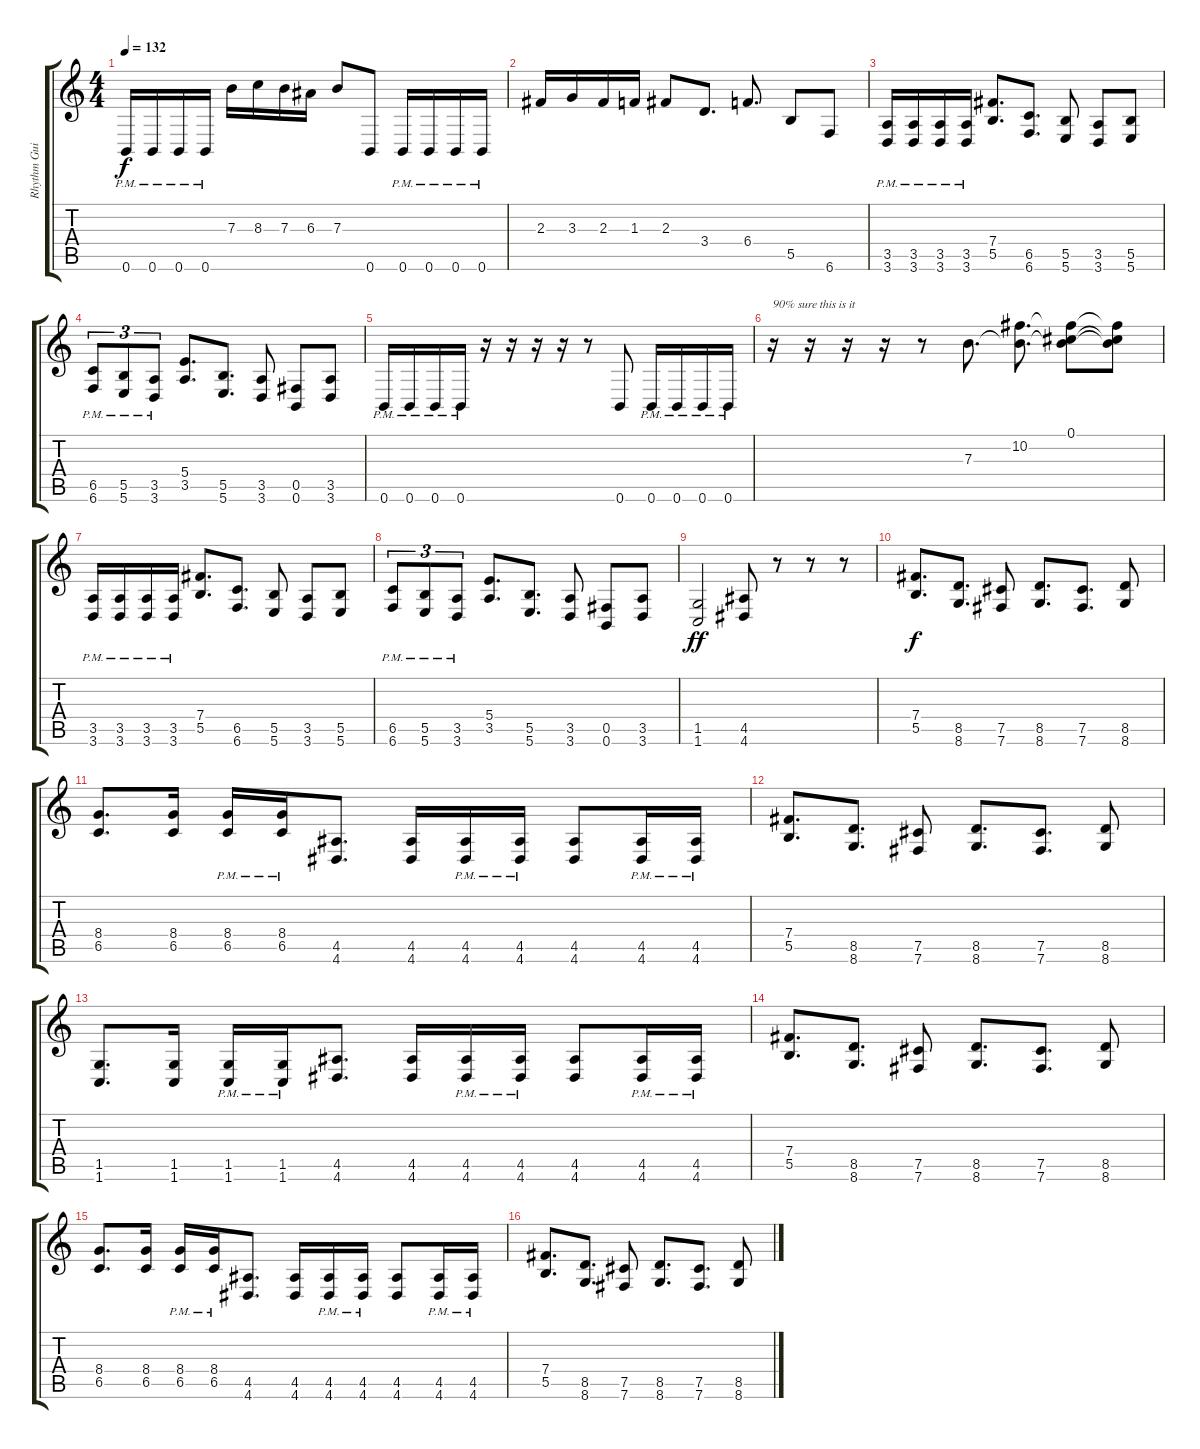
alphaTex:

\track ("Rhythm Guitar 1" "Rhythm Gui") {instrument distortionguitar}
\staff {score tabs}
\tuning (Db4 Ab3 E3 B2 Gb2 B1) {hide}
\ts (4 4)
\tempo 132
\clef g2
\ks c
0.6{pm}.16{dy f instrument distortionguitar} 0.6{pm}.16 0.6{pm}.16 0.6{pm}.16 7.3.16 8.3.16 7.3.16 6.3.16 7.3.8 0.6.8 0.6{pm}.16 0.6{pm}.16 0.6{pm}.16 0.6{pm}.16 |
2.3.16 3.3.16 2.3.16 1.3.16 2.3.8 3.4.8{d} 6.4.8{d} 5.5.8 6.6.8 |
(3.5{pm} 3.6{pm}).16 (3.5{pm} 3.6{pm}).16 (3.5{pm} 3.6{pm}).16 (3.5{pm} 3.6{pm}).16 (7.4 5.5).8{d} (6.5 6.6).8{d} (5.5 5.6).8 (3.5 3.6).8 (5.5 5.6).8 |
(6.5{pm} 6.6{pm}).8{tu (3 2)} (5.5{pm} 5.6{pm}).8{tu (3 2)} (3.5{pm} 3.6{pm}).8{tu (3 2)} (5.4 3.5).8{d} (5.5 5.6).8{d} (3.5 3.6).8 (0.5 0.6).8 (3.5 3.6).8 |
0.6{pm}.16 0.6{pm}.16 0.6{pm}.16 0.6{pm}.16 r.16 r.16 r.16 r.16 r.8 0.6.8 0.6{pm}.16 0.6{pm}.16 0.6{pm}.16 0.6{pm}.16 |
r.16{txt "90% sure this is it"} r.16 r.16 r.16 r.8 7.3.8{d} (10.2 7.3{t}).8{d} (0.1 10.2{t} 7.3{t}).8 (0.1{t} 10.2{t} 7.3{t}).8 |
(3.5{pm} 3.6{pm}).16 (3.5{pm} 3.6{pm}).16 (3.5{pm} 3.6{pm}).16 (3.5{pm} 3.6{pm}).16 (7.4 5.5).8{d} (6.5 6.6).8{d} (5.5 5.6).8 (3.5 3.6).8 (5.5 5.6).8 |
(6.5{pm} 6.6{pm}).8{tu (3 2)} (5.5{pm} 5.6{pm}).8{tu (3 2)} (3.5{pm} 3.6{pm}).8{tu (3 2)} (5.4 3.5).8{d} (5.5 5.6).8{d} (3.5 3.6).8 (0.5 0.6).8 (3.5 3.6).8 |
(1.5 1.6).2{dy ff} (4.5 4.6).8 r.8 r.8 r.8 |
(7.4 5.5).8{d dy f} (8.5 8.6).8{d} (7.5 7.6).8 (8.5 8.6).8{d} (7.5 7.6).8{d} (8.5 8.6).8 |
(8.4 6.5).8{d} (8.4 6.5).16 (8.4{pm} 6.5{pm}).16 (8.4{pm} 6.5{pm}).16 (4.5 4.6).8{d} (4.5 4.6).16 (4.5{pm} 4.6{pm}).16 (4.5{pm} 4.6{pm}).16 (4.5 4.6).8 (4.5{pm} 4.6{pm}).16 (4.5{pm} 4.6{pm}).16 |
(7.4 5.5).8{d} (8.5 8.6).8{d} (7.5 7.6).8 (8.5 8.6).8{d} (7.5 7.6).8{d} (8.5 8.6).8 |
(1.5 1.6).8{d} (1.5 1.6).16 (1.5{pm} 1.6{pm}).16 (1.5{pm} 1.6{pm}).16 (4.5 4.6).8{d} (4.5 4.6).16 (4.5{pm} 4.6{pm}).16 (4.5{pm} 4.6{pm}).16 (4.5 4.6).8 (4.5{pm} 4.6{pm}).16 (4.5{pm} 4.6{pm}).16 |
(7.4 5.5).8{d} (8.5 8.6).8{d} (7.5 7.6).8 (8.5 8.6).8{d} (7.5 7.6).8{d} (8.5 8.6).8 |
(8.4 6.5).8{d} (8.4 6.5).16 (8.4{pm} 6.5{pm}).16 (8.4{pm} 6.5{pm}).16 (4.5 4.6).8{d} (4.5 4.6).16 (4.5{pm} 4.6{pm}).16 (4.5{pm} 4.6{pm}).16 (4.5 4.6).8 (4.5{pm} 4.6{pm}).16 (4.5{pm} 4.6{pm}).16 |
(7.4 5.5).8{d} (8.5 8.6).8{d} (7.5 7.6).8 (8.5 8.6).8{d} (7.5 7.6).8{d} (8.5 8.6).8
